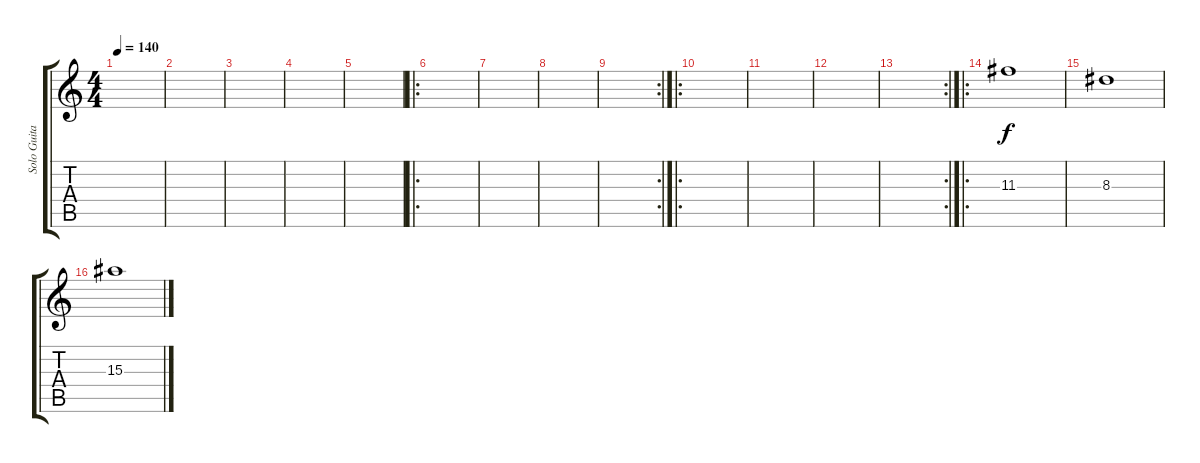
\track ("Solo Guitar 2 volume increaser" "Solo Guita") {instrument overdrivenguitar}
\staff {score tabs}
\tuning (E4 B3 G3 D3 A2 E2) {hide}
\ts (4 4)
\tempo 140
\clef g2
\ks c
|
|
|
|
|
\ro
|
|
|
\rc 2
|
\ro
|
|
|
\rc 2
|
\ro
11.3.1 |
8.3.1 |
15.3.1
